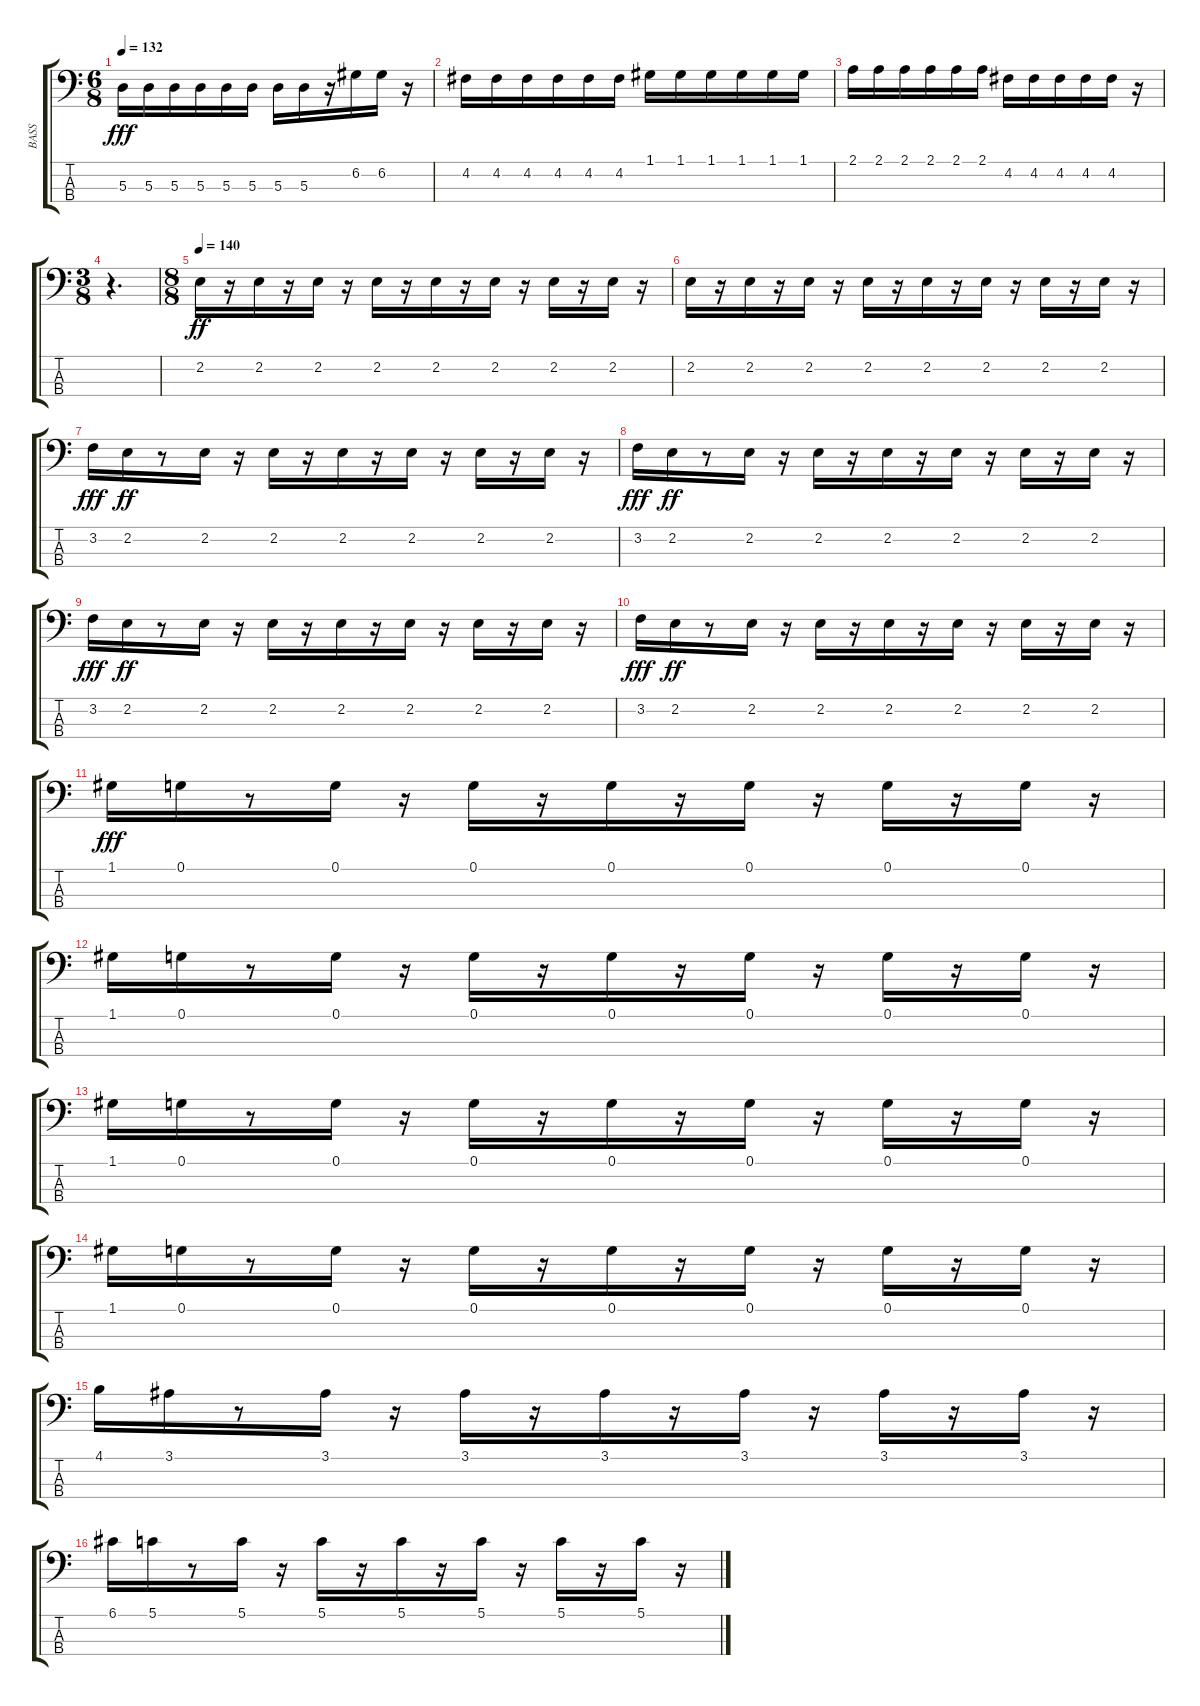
\track ("BASS" "BASS") {instrument slapbass1}
\staff {score tabs}
\tuning (G2 D2 A1 E1) {hide}
\ts (6 8)
\tempo 132
\clef f4
\ks c
5.3.16{dy fff} 5.3.16 5.3.16 5.3.16 5.3.16 5.3.16 5.3.16 5.3.16 r.16 6.2.16 6.2.16 r.16 |
4.2.16 4.2.16 4.2.16 4.2.16 4.2.16 4.2.16 1.1.16 1.1.16 1.1.16 1.1.16 1.1.16 1.1.16 |
2.1.16 2.1.16 2.1.16 2.1.16 2.1.16 2.1.16 4.2.16 4.2.16 4.2.16 4.2.16 4.2.16 r.16 |
\ts (3 8)
r.4{d} |
\ts (8 8)
\tempo 140
2.2.16{dy ff} r.16 2.2.16 r.16 2.2.16 r.16 2.2.16 r.16 2.2.16 r.16 2.2.16 r.16 2.2.16 r.16 2.2.16 r.16 |
2.2.16 r.16 2.2.16 r.16 2.2.16 r.16 2.2.16 r.16 2.2.16 r.16 2.2.16 r.16 2.2.16 r.16 2.2.16 r.16 |
3.2.16{dy fff} 2.2.16{dy ff} r.8 2.2.16 r.16 2.2.16 r.16 2.2.16 r.16 2.2.16 r.16 2.2.16 r.16 2.2.16 r.16 |
3.2.16{dy fff} 2.2.16{dy ff} r.8 2.2.16 r.16 2.2.16 r.16 2.2.16 r.16 2.2.16 r.16 2.2.16 r.16 2.2.16 r.16 |
3.2.16{dy fff} 2.2.16{dy ff} r.8 2.2.16 r.16 2.2.16 r.16 2.2.16 r.16 2.2.16 r.16 2.2.16 r.16 2.2.16 r.16 |
3.2.16{dy fff} 2.2.16{dy ff} r.8 2.2.16 r.16 2.2.16 r.16 2.2.16 r.16 2.2.16 r.16 2.2.16 r.16 2.2.16 r.16 |
1.1.16{dy fff} 0.1.16 r.8 0.1.16 r.16 0.1.16 r.16 0.1.16 r.16 0.1.16 r.16 0.1.16 r.16 0.1.16 r.16 |
1.1.16 0.1.16 r.8 0.1.16 r.16 0.1.16 r.16 0.1.16 r.16 0.1.16 r.16 0.1.16 r.16 0.1.16 r.16 |
1.1.16 0.1.16 r.8 0.1.16 r.16 0.1.16 r.16 0.1.16 r.16 0.1.16 r.16 0.1.16 r.16 0.1.16 r.16 |
1.1.16 0.1.16 r.8 0.1.16 r.16 0.1.16 r.16 0.1.16 r.16 0.1.16 r.16 0.1.16 r.16 0.1.16 r.16 |
4.1.16 3.1.16 r.8 3.1.16 r.16 3.1.16 r.16 3.1.16 r.16 3.1.16 r.16 3.1.16 r.16 3.1.16 r.16 |
6.1.16 5.1.16 r.8 5.1.16 r.16 5.1.16 r.16 5.1.16 r.16 5.1.16 r.16 5.1.16 r.16 5.1.16 r.16
